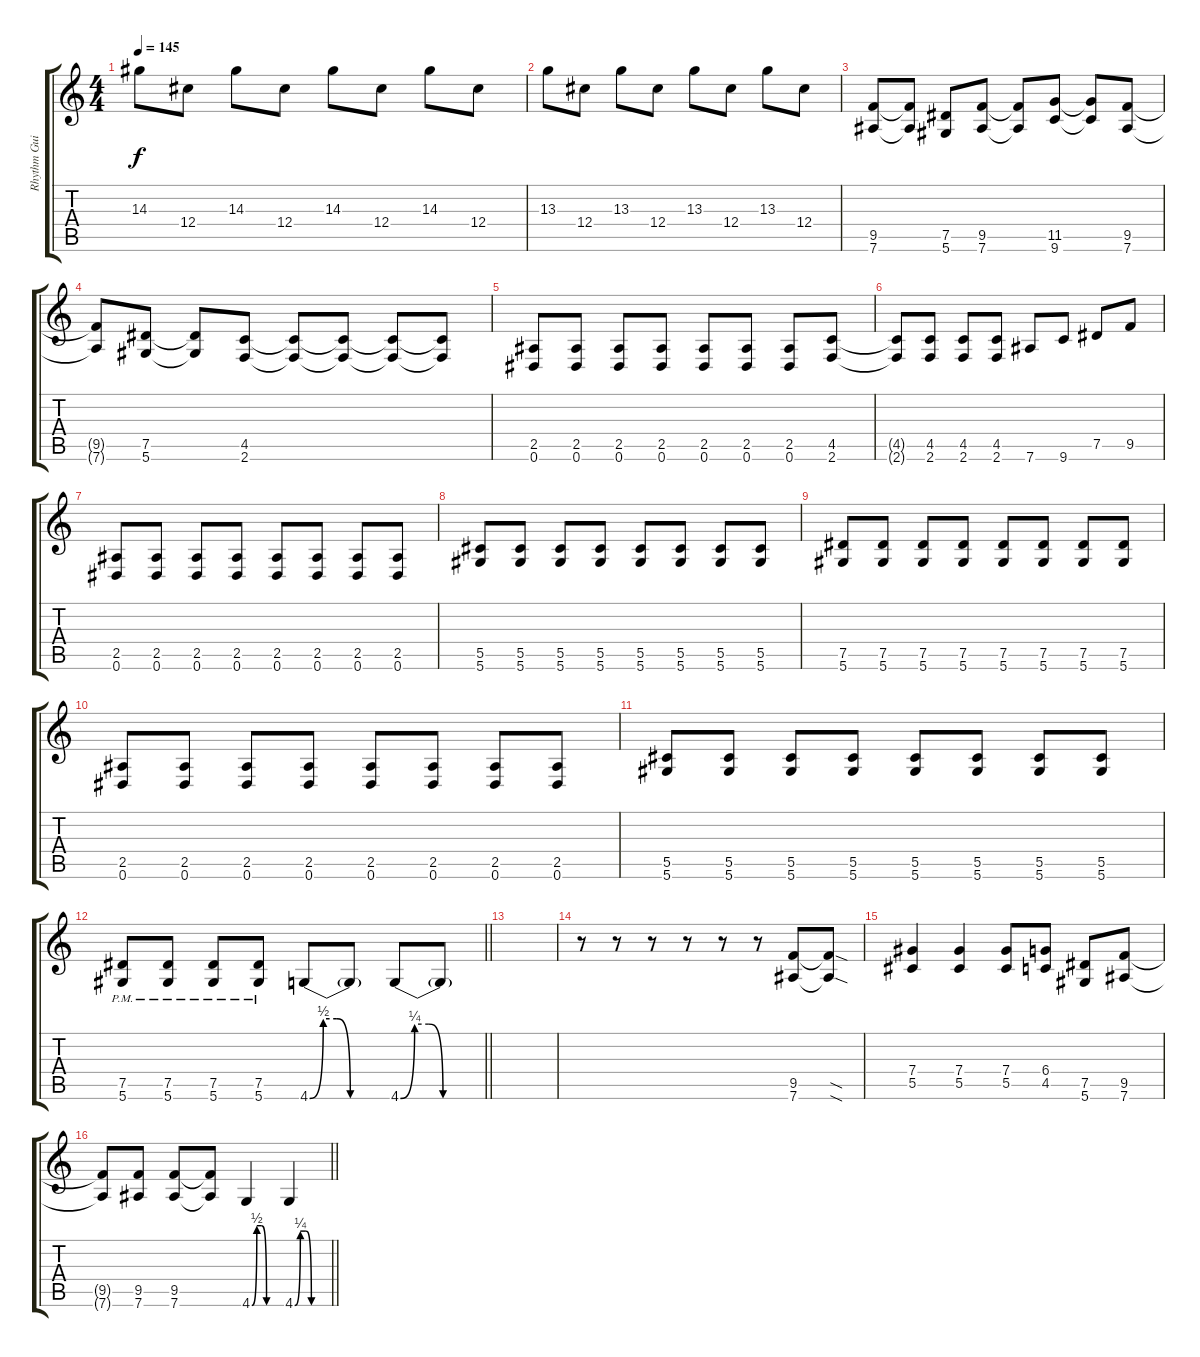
\track ("Rhythm Guitar" "Rhythm Gui") {instrument distortionguitar}
\staff {score tabs}
\tuning (Eb4 Bb3 Gb3 Db3 Ab2 Eb2) {hide}
\ts (4 4)
\tempo 145
\clef g2
\ks c
14.3.8{dy f} 12.4.8 14.3.8 12.4.8 14.3.8 12.4.8 14.3.8 12.4.8 |
13.3.8 12.4.8 13.3.8 12.4.8 13.3.8 12.4.8 13.3.8 12.4.8 |
(9.5 7.6).8 (9.5{t} 7.6{t}).8 (7.5 5.6).8 (9.5 7.6).8 (9.5{t} 7.6{t}).8 (11.5 9.6).8 (11.5{t} 9.6{t}).8 (9.5 7.6).8 |
(9.5{t} 7.6{t}).8 (7.5 5.6).8 (7.5{t} 5.6{t}).8 (4.5 2.6).8 (4.5{t} 2.6{t}).8 (4.5{t} 2.6{t}).8 (4.5{t} 2.6{t}).8 (4.5{t} 2.6{t}).8 |
(2.5 0.6).8 (2.5 0.6).8 (2.5 0.6).8 (2.5 0.6).8 (2.5 0.6).8 (2.5 0.6).8 (2.5 0.6).8 (4.5 2.6).8 |
(4.5{t} 2.6{t}).8 (4.5 2.6).8 (4.5 2.6).8 (4.5 2.6).8 7.6.8 9.6.8 7.5.8 9.5.8 |
(2.5 0.6).8 (2.5 0.6).8 (2.5 0.6).8 (2.5 0.6).8 (2.5 0.6).8 (2.5 0.6).8 (2.5 0.6).8 (2.5 0.6).8 |
(5.5 5.6).8 (5.5 5.6).8 (5.5 5.6).8 (5.5 5.6).8 (5.5 5.6).8 (5.5 5.6).8 (5.5 5.6).8 (5.5 5.6).8 |
(7.5 5.6).8 (7.5 5.6).8 (7.5 5.6).8 (7.5 5.6).8 (7.5 5.6).8 (7.5 5.6).8 (7.5 5.6).8 (7.5 5.6).8 |
(2.5 0.6).8 (2.5 0.6).8 (2.5 0.6).8 (2.5 0.6).8 (2.5 0.6).8 (2.5 0.6).8 (2.5 0.6).8 (2.5 0.6).8 |
(5.5 5.6).8 (5.5 5.6).8 (5.5 5.6).8 (5.5 5.6).8 (5.5 5.6).8 (5.5 5.6).8 (5.5 5.6).8 (5.5 5.6).8 |
\barLineRight lightlight
(7.5{pm} 5.6{pm}).8 (7.5{pm} 5.6{pm}).8 (7.5{pm} 5.6{pm}).8 (7.5{pm} 5.6{pm}).8 4.6{be (custom 0 0 10 2 20 2 30 0 60 0)}.8 4.6{t}.8 4.6{be (custom 0 0 10 1 20 1 30 0 60 0)}.8 4.6{t}.8 |
\section ("" "")
|
r.8 r.8 r.8 r.8 r.8 r.8 (9.5 7.6).8 (9.5{sod t} 7.6{sod t}).8 |
(7.4 5.5).4 (7.4 5.5).4 (7.4 5.5).8 (6.4 4.5).8 (7.5 5.6).8 (9.5 7.6).8 |
\barLineRight lightlight
(9.5{t} 7.6{t}).8 (9.5 7.6).8 (9.5 7.6).8 (9.5{t} 7.6{t}).8 4.6{be (custom 0 0 10 2 20 2 30 0 60 0)}.4 4.6{be (custom 0 0 10 1 20 1 30 0 60 0)}.4
